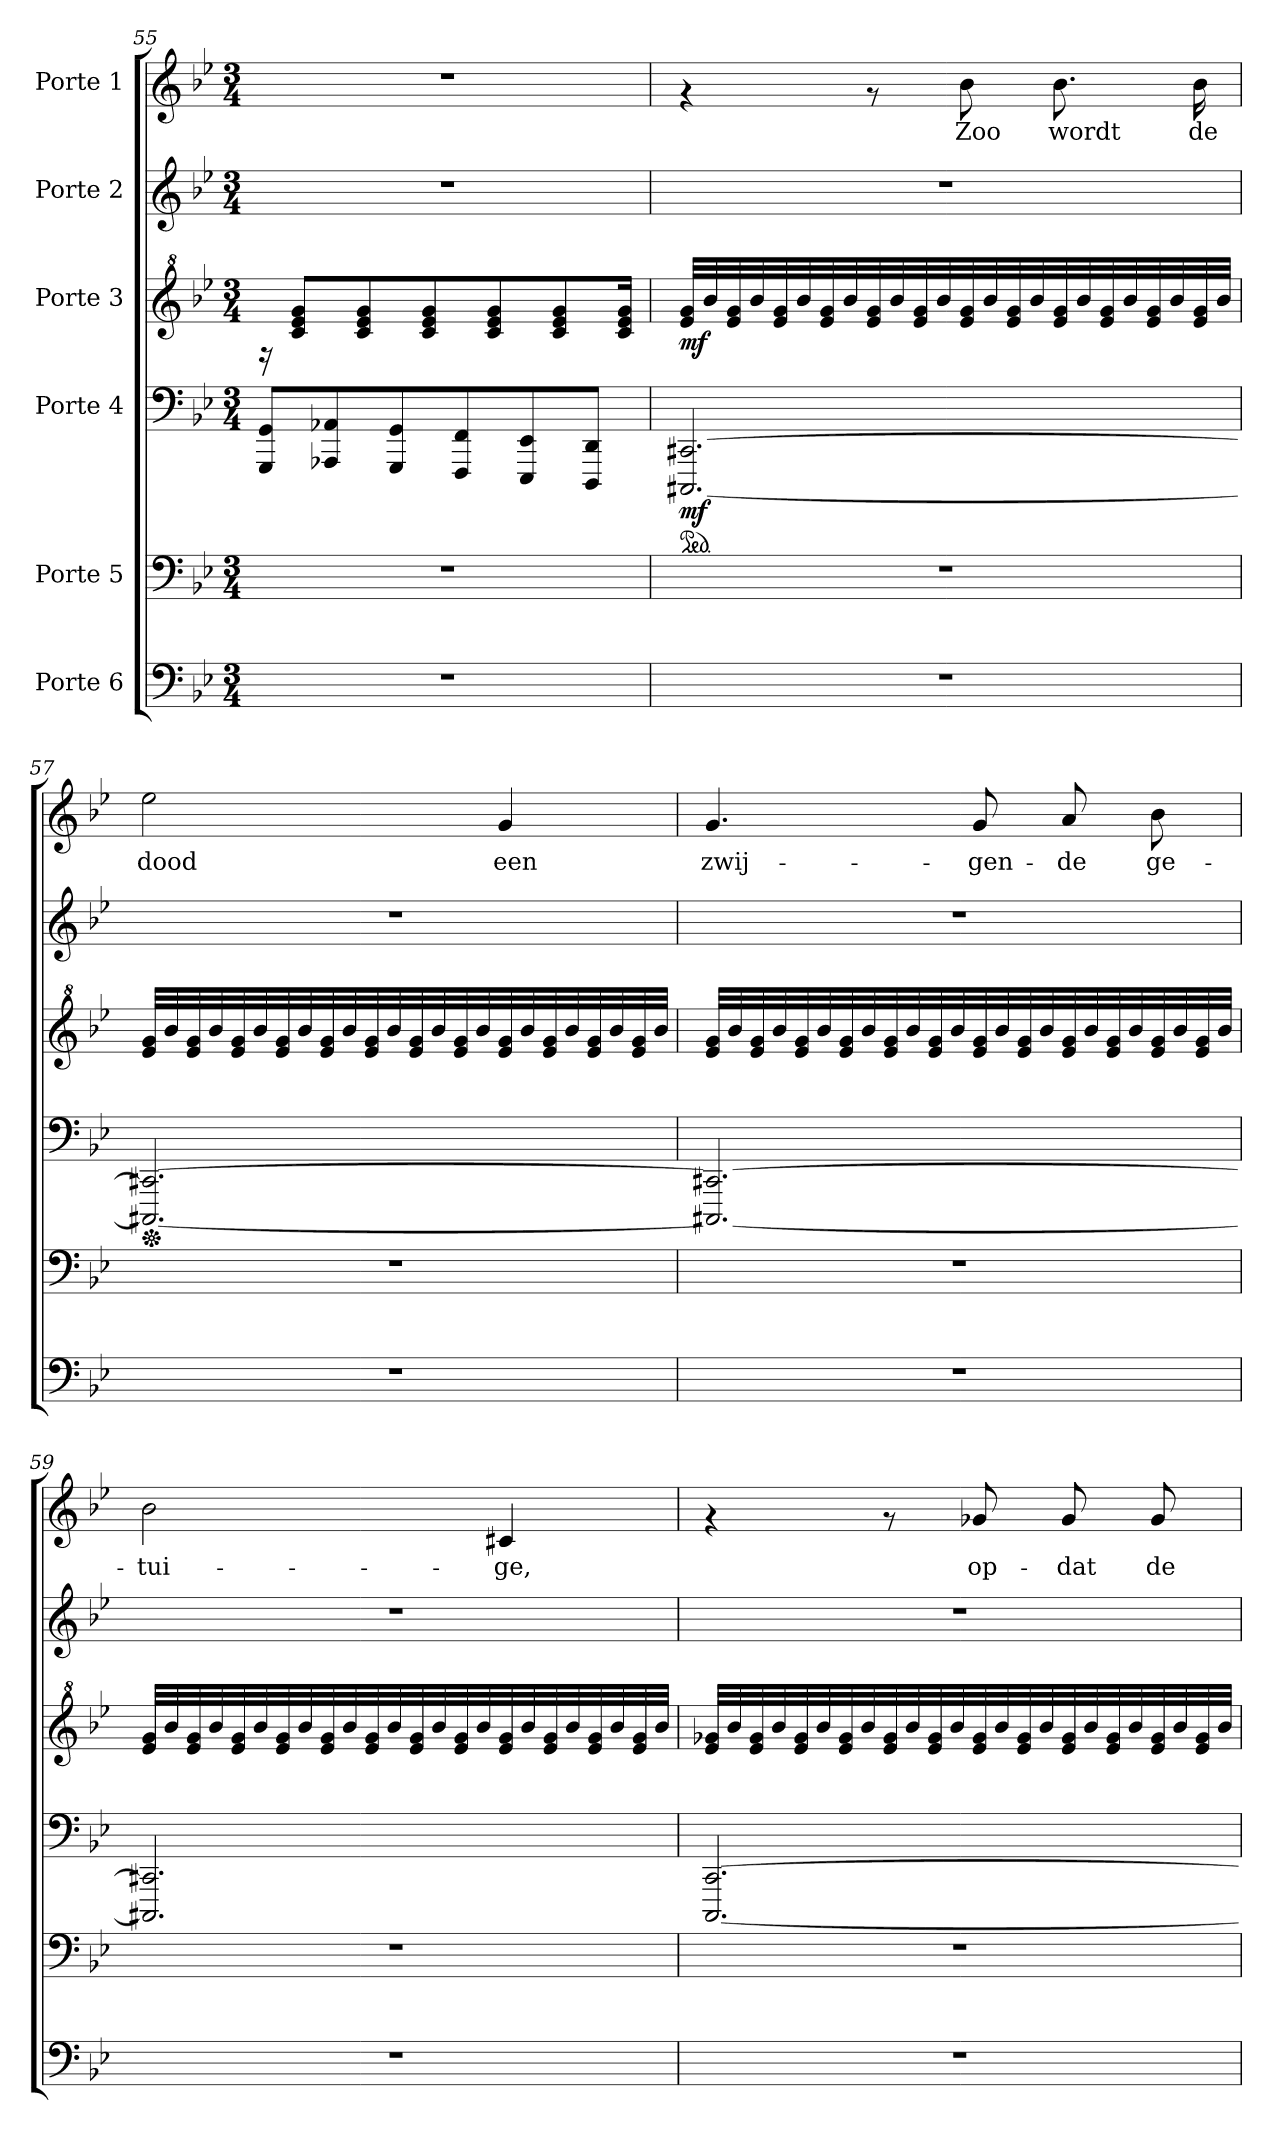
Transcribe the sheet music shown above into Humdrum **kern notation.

**kern	**kern	**kern	**dynam	**kern	**dynam	**kern	**kern	**text
*part6	*part5	*part4	*part4	*part3	*part3	*part2	*part1	*part1
*staff6	*staff5	*staff4	*staff4	*staff3	*staff3	*staff2	*staff1	*staff1
*I"Porte 6	*I"Porte 5	*I"Porte 4	*	*I"Porte 3	*	*I"Porte 2	*I"Porte 1	*
*clefF4	*clefF4	*clefF4	*	*clefG^2	*	*clefG2	*clefG2	*
*k[b-e-]	*k[b-e-]	*k[b-e-]	*	*k[b-e-]	*	*k[b-e-]	*k[b-e-]	*
*B-:	*B-:	*B-:	*	*B-:	*	*B-:	*B-:	*
*M3/4	*M3/4	*M3/4	*	*M3/4	*	*M3/4	*M3/4	*
=55	=55	=55	=55	=55	=55	=55	=55	=55
2.r	2.r	8GG/ 8GGG/L	.	16rf	.	2.r	2.r	.
.	.	.	.	8gg/ 8ee-/ 8cc/L	.	.	.	.
.	.	8AA-X/ 8AAA-X/	.	.	.	.	.	.
.	.	.	.	8gg/ 8ee-/ 8cc/	.	.	.	.
.	.	8GG/ 8GGG/	.	.	.	.	.	.
.	.	.	.	8gg/ 8ee-/ 8cc/	.	.	.	.
.	.	8FF/ 8FFF/	.	.	.	.	.	.
.	.	.	.	8gg/ 8ee-/ 8cc/	.	.	.	.
.	.	8EE-/ 8EEE-/	.	.	.	.	.	.
.	.	.	.	8gg/ 8ee-/ 8cc/	.	.	.	.
.	.	8DD/ 8DDD/J	.	.	.	.	.	.
.	.	.	.	16gg/ 16ee-/ 16cc/J	.	.	.	.
=56	=56	=56	=56	=56	=56	=56	=56	=56
*	*	*ped	*	*	*	*	*	*
!	!	!	!LO:DY:b	!	!LO:DY:b	!	!	!
2.r	2.r	[<2.CC#X/ [<2.CCC#X/	mf	32gg/ 32ee-/L	mf	2.r	4rf	.
.	.	.	.	32bb-/	.	.	.	.
.	.	.	.	32gg/ 32ee-/	.	.	.	.
.	.	.	.	32bb-/	.	.	.	.
.	.	.	.	32gg/ 32ee-/	.	.	.	.
.	.	.	.	32bb-/	.	.	.	.
.	.	.	.	32gg/ 32ee-/	.	.	.	.
.	.	.	.	32bb-/	.	.	.	.
.	.	.	.	32gg/ 32ee-/	.	.	8rf	.
.	.	.	.	32bb-/	.	.	.	.
.	.	.	.	32gg/ 32ee-/	.	.	.	.
.	.	.	.	32bb-/	.	.	.	.
!	!	!	!	!	!	!	!	!LO:LY:b:cj
.	.	.	.	32gg/ 32ee-/	.	.	8b-\	Zoo
.	.	.	.	32bb-/	.	.	.	.
.	.	.	.	32gg/ 32ee-/	.	.	.	.
.	.	.	.	32bb-/	.	.	.	.
!	!	!	!	!	!	!	!	!LO:LY:b:cj
.	.	.	.	32gg/ 32ee-/	.	.	8.b-\	wordt
.	.	.	.	32bb-/	.	.	.	.
.	.	.	.	32gg/ 32ee-/	.	.	.	.
.	.	.	.	32bb-/	.	.	.	.
.	.	.	.	32gg/ 32ee-/	.	.	.	.
.	.	.	.	32bb-/	.	.	.	.
!	!	!	!	!	!	!	!	!LO:LY:b:cj
.	.	.	.	32gg/ 32ee-/	.	.	16b-\	de
.	.	.	.	32bb-/J	.	.	.	.
=57	=57	=57	=57	=57	=57	=57	=57	=57
*	*	*Xped	*	*	*	*	*	*
!	!	!	!	!	!	!	!	!LO:LY:b:cj
2.r	2.r	2.CC#X/_< 2.CCC#X/_<	.	32gg/ 32ee-/L	.	2.r	2ee-\	dood
.	.	.	.	32bb-/	.	.	.	.
.	.	.	.	32gg/ 32ee-/	.	.	.	.
.	.	.	.	32bb-/	.	.	.	.
.	.	.	.	32gg/ 32ee-/	.	.	.	.
.	.	.	.	32bb-/	.	.	.	.
.	.	.	.	32gg/ 32ee-/	.	.	.	.
.	.	.	.	32bb-/	.	.	.	.
.	.	.	.	32gg/ 32ee-/	.	.	.	.
.	.	.	.	32bb-/	.	.	.	.
.	.	.	.	32gg/ 32ee-/	.	.	.	.
.	.	.	.	32bb-/	.	.	.	.
.	.	.	.	32gg/ 32ee-/	.	.	.	.
.	.	.	.	32bb-/	.	.	.	.
.	.	.	.	32gg/ 32ee-/	.	.	.	.
.	.	.	.	32bb-/	.	.	.	.
!	!	!	!	!	!	!	!	!LO:LY:b:cj
.	.	.	.	32gg/ 32ee-/	.	.	4g/	een
.	.	.	.	32bb-/	.	.	.	.
.	.	.	.	32gg/ 32ee-/	.	.	.	.
.	.	.	.	32bb-/	.	.	.	.
.	.	.	.	32gg/ 32ee-/	.	.	.	.
.	.	.	.	32bb-/	.	.	.	.
.	.	.	.	32gg/ 32ee-/	.	.	.	.
.	.	.	.	32bb-/J	.	.	.	.
!!LO:LB:g=z
=58	=58	=58	=58	=58	=58	=58	=58	=58
!	!	!	!	!	!	!	!	!LO:LY:b:cj
2.r	2.r	2.CC#X/_< 2.CCC#X/_<	.	32gg/ 32ee-/L	.	2.r	4.g/	zwij-
.	.	.	.	32bb-/	.	.	.	.
.	.	.	.	32gg/ 32ee-/	.	.	.	.
.	.	.	.	32bb-/	.	.	.	.
.	.	.	.	32gg/ 32ee-/	.	.	.	.
.	.	.	.	32bb-/	.	.	.	.
.	.	.	.	32gg/ 32ee-/	.	.	.	.
.	.	.	.	32bb-/	.	.	.	.
.	.	.	.	32gg/ 32ee-/	.	.	.	.
.	.	.	.	32bb-/	.	.	.	.
.	.	.	.	32gg/ 32ee-/	.	.	.	.
.	.	.	.	32bb-/	.	.	.	.
!	!	!	!	!	!	!	!	!LO:LY:b:cj
.	.	.	.	32gg/ 32ee-/	.	.	8g/	-gen-
.	.	.	.	32bb-/	.	.	.	.
.	.	.	.	32gg/ 32ee-/	.	.	.	.
.	.	.	.	32bb-/	.	.	.	.
!	!	!	!	!	!	!	!	!LO:LY:b:cj
.	.	.	.	32gg/ 32ee-/	.	.	8a/	-de
.	.	.	.	32bb-/	.	.	.	.
.	.	.	.	32gg/ 32ee-/	.	.	.	.
.	.	.	.	32bb-/	.	.	.	.
!	!	!	!	!	!	!	!	!LO:LY:b:cj
.	.	.	.	32gg/ 32ee-/	.	.	8b-\	ge-
.	.	.	.	32bb-/	.	.	.	.
.	.	.	.	32gg/ 32ee-/	.	.	.	.
.	.	.	.	32bb-/J	.	.	.	.
=59	=59	=59	=59	=59	=59	=59	=59	=59
!	!	!	!	!	!	!	!	!LO:LY:b:cj
2.r	2.r	2.CC#X/] 2.CCC#X/]	.	32gg/ 32ee-/L	.	2.r	2b-\	-tui-
.	.	.	.	32bb-/	.	.	.	.
.	.	.	.	32gg/ 32ee-/	.	.	.	.
.	.	.	.	32bb-/	.	.	.	.
.	.	.	.	32gg/ 32ee-/	.	.	.	.
.	.	.	.	32bb-/	.	.	.	.
.	.	.	.	32gg/ 32ee-/	.	.	.	.
.	.	.	.	32bb-/	.	.	.	.
.	.	.	.	32gg/ 32ee-/	.	.	.	.
.	.	.	.	32bb-/	.	.	.	.
.	.	.	.	32gg/ 32ee-/	.	.	.	.
.	.	.	.	32bb-/	.	.	.	.
.	.	.	.	32gg/ 32ee-/	.	.	.	.
.	.	.	.	32bb-/	.	.	.	.
.	.	.	.	32gg/ 32ee-/	.	.	.	.
.	.	.	.	32bb-/	.	.	.	.
!	!	!	!	!	!	!	!	!LO:LY:b:cj
.	.	.	.	32gg/ 32ee-/	.	.	4c#X/	-ge,
.	.	.	.	32bb-/	.	.	.	.
.	.	.	.	32gg/ 32ee-/	.	.	.	.
.	.	.	.	32bb-/	.	.	.	.
.	.	.	.	32gg/ 32ee-/	.	.	.	.
.	.	.	.	32bb-/	.	.	.	.
.	.	.	.	32gg/ 32ee-/	.	.	.	.
.	.	.	.	32bb-/J	.	.	.	.
=60	=60	=60	=60	=60	=60	=60	=60	=60
2.r	2.r	[<2.CC/ [<2.CCC/	.	32gg-X/ 32ee-/L	.	2.r	4rf	.
.	.	.	.	32bb-/	.	.	.	.
.	.	.	.	32gg-/ 32ee-/	.	.	.	.
.	.	.	.	32bb-/	.	.	.	.
.	.	.	.	32gg-/ 32ee-/	.	.	.	.
.	.	.	.	32bb-/	.	.	.	.
.	.	.	.	32gg-/ 32ee-/	.	.	.	.
.	.	.	.	32bb-/	.	.	.	.
.	.	.	.	32gg-/ 32ee-/	.	.	8rf	.
.	.	.	.	32bb-/	.	.	.	.
.	.	.	.	32gg-/ 32ee-/	.	.	.	.
.	.	.	.	32bb-/	.	.	.	.
!	!	!	!	!	!	!	!	!LO:LY:b:cj
.	.	.	.	32gg-/ 32ee-/	.	.	8g-X/	op-
.	.	.	.	32bb-/	.	.	.	.
.	.	.	.	32gg-/ 32ee-/	.	.	.	.
.	.	.	.	32bb-/	.	.	.	.
!	!	!	!	!	!	!	!	!LO:LY:b:cj
.	.	.	.	32gg-/ 32ee-/	.	.	8g-/	-dat
.	.	.	.	32bb-/	.	.	.	.
.	.	.	.	32gg-/ 32ee-/	.	.	.	.
.	.	.	.	32bb-/	.	.	.	.
!	!	!	!	!	!	!	!	!LO:LY:b:cj
.	.	.	.	32gg-/ 32ee-/	.	.	8g-/	de
.	.	.	.	32bb-/	.	.	.	.
.	.	.	.	32gg-/ 32ee-/	.	.	.	.
.	.	.	.	32bb-/J	.	.	.	.
=	=	=	=	=	=	=	=	=
*-	*-	*-	*-	*-	*-	*-	*-	*-
